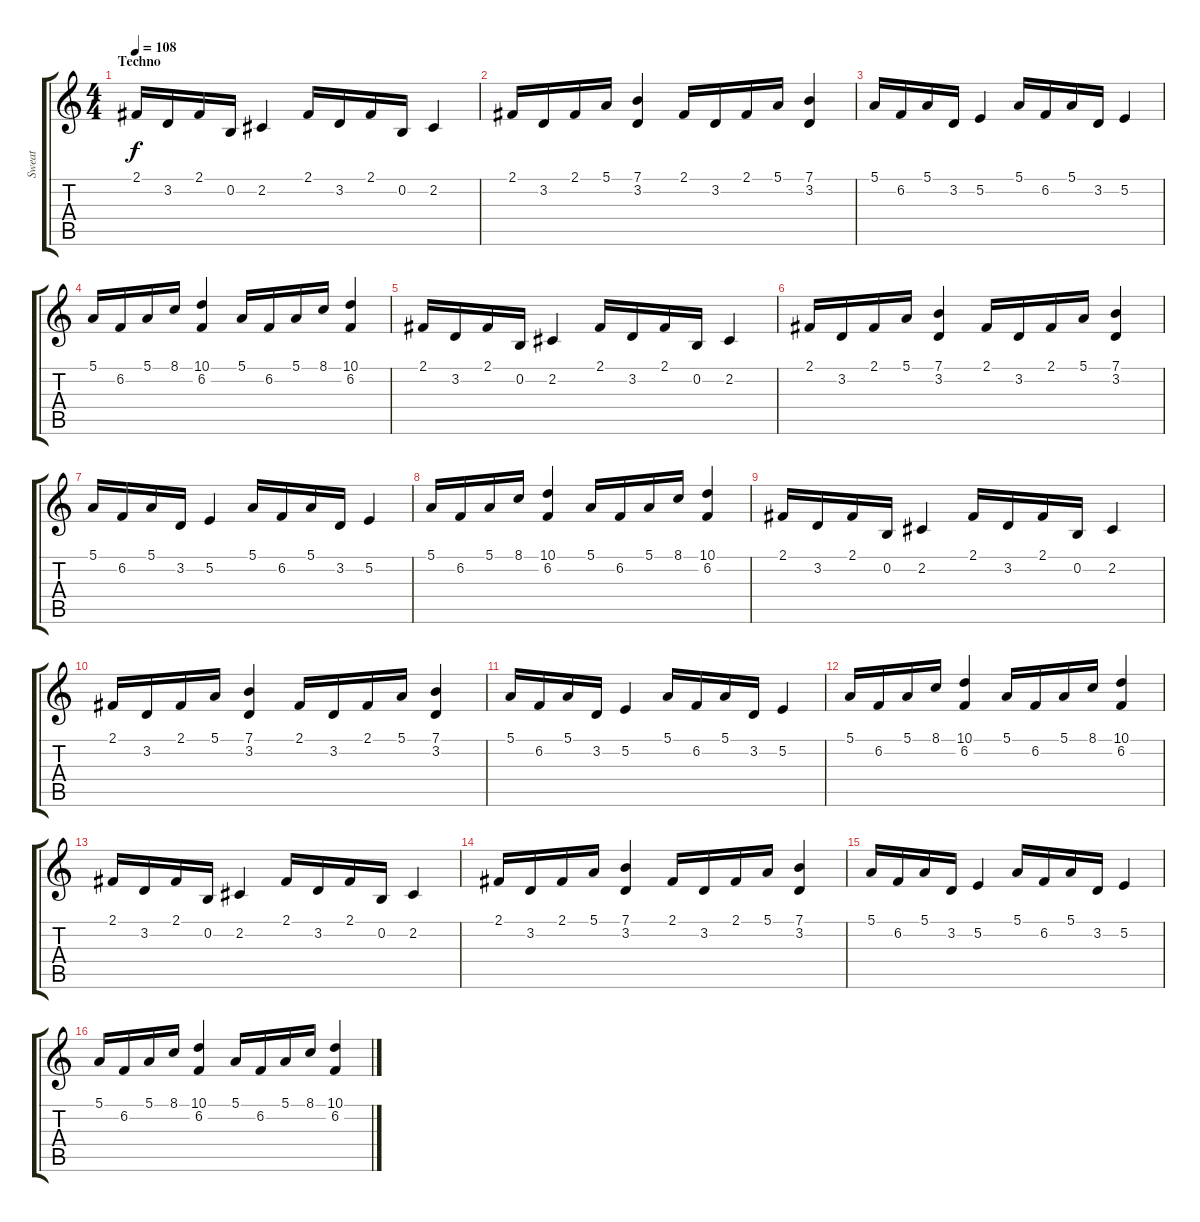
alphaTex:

\track ("Sweat" "Sweat") {instrument koto}
\staff {score tabs}
\tuning (E4 B3 G3 D3 A2 E2) {hide}
\ts (4 4)
\section ("" "Techno")
\tempo 108
\clef g2
\ks c
2.1.16{dy f} 3.2.16 2.1.16 0.2.16 2.2.4 2.1.16 3.2.16 2.1.16 0.2.16 2.2.4 |
2.1.16 3.2.16 2.1.16 5.1.16 (7.1 3.2).4 2.1.16 3.2.16 2.1.16 5.1.16 (7.1 3.2).4 |
5.1.16 6.2.16 5.1.16 3.2.16 5.2.4 5.1.16 6.2.16 5.1.16 3.2.16 5.2.4 |
5.1.16 6.2.16 5.1.16 8.1.16 (10.1 6.2).4 5.1.16 6.2.16 5.1.16 8.1.16 (10.1 6.2).4 |
2.1.16 3.2.16 2.1.16 0.2.16 2.2.4 2.1.16 3.2.16 2.1.16 0.2.16 2.2.4 |
2.1.16 3.2.16 2.1.16 5.1.16 (7.1 3.2).4 2.1.16 3.2.16 2.1.16 5.1.16 (7.1 3.2).4 |
5.1.16 6.2.16 5.1.16 3.2.16 5.2.4 5.1.16 6.2.16 5.1.16 3.2.16 5.2.4 |
5.1.16 6.2.16 5.1.16 8.1.16 (10.1 6.2).4 5.1.16 6.2.16 5.1.16 8.1.16 (10.1 6.2).4 |
2.1.16 3.2.16 2.1.16 0.2.16 2.2.4 2.1.16 3.2.16 2.1.16 0.2.16 2.2.4 |
2.1.16 3.2.16 2.1.16 5.1.16 (7.1 3.2).4 2.1.16 3.2.16 2.1.16 5.1.16 (7.1 3.2).4 |
5.1.16 6.2.16 5.1.16 3.2.16 5.2.4 5.1.16 6.2.16 5.1.16 3.2.16 5.2.4 |
5.1.16 6.2.16 5.1.16 8.1.16 (10.1 6.2).4 5.1.16 6.2.16 5.1.16 8.1.16 (10.1 6.2).4 |
2.1.16 3.2.16 2.1.16 0.2.16 2.2.4 2.1.16 3.2.16 2.1.16 0.2.16 2.2.4 |
2.1.16 3.2.16 2.1.16 5.1.16 (7.1 3.2).4 2.1.16 3.2.16 2.1.16 5.1.16 (7.1 3.2).4 |
5.1.16 6.2.16 5.1.16 3.2.16 5.2.4 5.1.16 6.2.16 5.1.16 3.2.16 5.2.4 |
5.1.16 6.2.16 5.1.16 8.1.16 (10.1 6.2).4 5.1.16 6.2.16 5.1.16 8.1.16 (10.1 6.2).4
